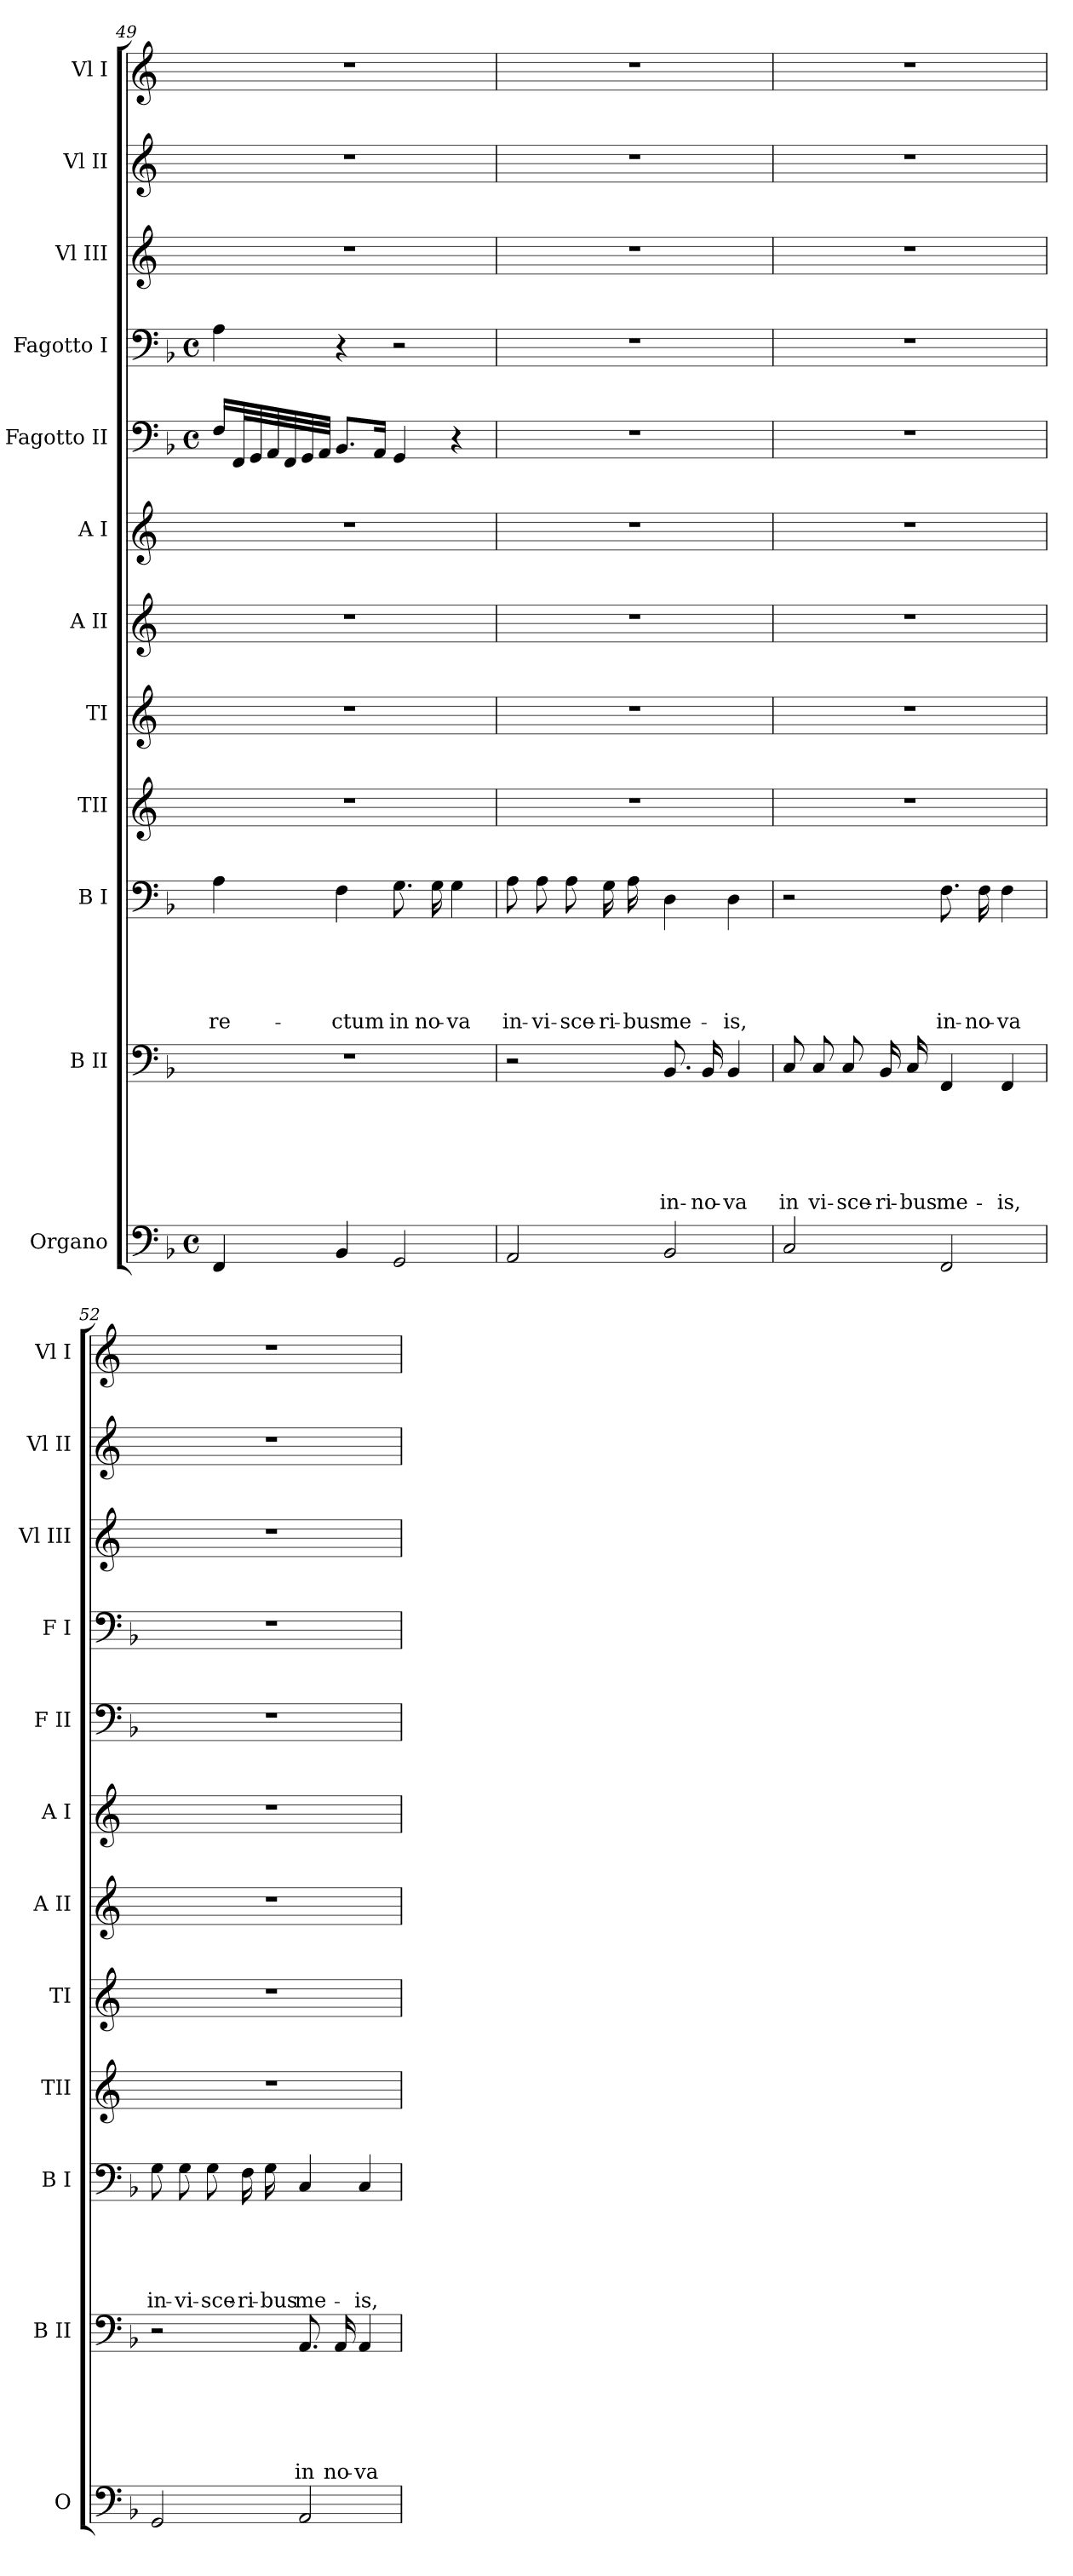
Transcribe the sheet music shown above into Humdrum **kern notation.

**kern	**kern	**text	**text	**text	**text	**text	**text	**kern	**text	**text	**text	**text	**text	**kern	**kern	**kern	**kern	**kern	**kern	**kern	**kern	**kern
*part12	*part11	*part11	*part11	*part11	*part11	*part11	*part11	*part10	*part10	*part10	*part10	*part10	*part10	*part9	*part8	*part7	*part6	*part5	*part4	*part3	*part2	*part1
*staff12	*staff11	*staff11	*staff11	*staff11	*staff11	*staff11	*staff11	*staff10	*staff10	*staff10	*staff10	*staff10	*staff10	*staff9	*staff8	*staff7	*staff6	*staff5	*staff4	*staff3	*staff2	*staff1
*I"Organo	*I"B II	*	*	*	*	*	*	*I"B I	*	*	*	*	*	*I"TII	*I"TI	*I"A II	*I"A I	*I"Fagotto II	*I"Fagotto I	*I"Vl III	*I"Vl II	*I"Vl I
*I'O	*I'B II	*	*	*	*	*	*	*I'B I	*	*	*	*	*	*I'TII	*I'TI	*I'A II	*I'A I	*I'F II	*I'F I	*I'Vl III	*I'Vl II	*I'Vl I
!!LO:PB:g=z
*clefF4	*clefF4	*	*	*	*	*	*	*clefF4	*	*	*	*	*	*clefG2	*clefG2	*clefG2	*clefG2	*clefF4	*clefF4	*clefG2	*clefG2	*clefG2
*k[b-]	*k[b-]	*	*	*	*	*	*	*k[b-]	*	*	*	*	*	*k[]	*k[]	*k[]	*k[]	*k[b-]	*k[b-]	*k[]	*k[]	*k[]
*F:	*F:	*	*	*	*	*	*	*F:	*	*	*	*	*	*C:	*C:	*C:	*C:	*F:	*F:	*C:	*C:	*C:
*M4/4	*	*	*	*	*	*	*	*	*	*	*	*	*	*	*	*	*	*M4/4	*M4/4	*	*	*
*met(c)	*	*	*	*	*	*	*	*	*	*	*	*	*	*	*	*	*	*met(c)	*met(c)	*	*	*
=49	=49	=49	=49	=49	=49	=49	=49	=49	=49	=49	=49	=49	=49	=49	=49	=49	=49	=49	=49	=49	=49	=49
!	!	!	!	!	!	!	!	!	!	!	!	!	!LO:LY:b	!	!	!	!	!	!	!	!	!
4FF/	1r	.	.	.	.	.	.	4A\	.	.	.	.	re-	1r	1r	1r	1r	16F/LL	4A\	1r	1r	1r
.	.	.	.	.	.	.	.	.	.	.	.	.	.	.	.	.	.	32FF/L	.	.	.	.
.	.	.	.	.	.	.	.	.	.	.	.	.	.	.	.	.	.	32GG/	.	.	.	.
.	.	.	.	.	.	.	.	.	.	.	.	.	.	.	.	.	.	32AA/	.	.	.	.
.	.	.	.	.	.	.	.	.	.	.	.	.	.	.	.	.	.	32FF/	.	.	.	.
.	.	.	.	.	.	.	.	.	.	.	.	.	.	.	.	.	.	32GG/	.	.	.	.
.	.	.	.	.	.	.	.	.	.	.	.	.	.	.	.	.	.	32AA/JJJ	.	.	.	.
!	!	!	!	!	!	!	!	!	!	!	!	!	!LO:LY:b	!	!	!	!	!	!	!	!	!
4BB-/	.	.	.	.	.	.	.	4F\	.	.	.	.	-ctum	.	.	.	.	8.BB-/L	4r	.	.	.
.	.	.	.	.	.	.	.	.	.	.	.	.	.	.	.	.	.	16AA/Jk	.	.	.	.
!	!	!	!	!	!	!	!	!	!	!	!	!	!LO:LY:b	!	!	!	!	!	!	!	!	!
2GG/	.	.	.	.	.	.	.	8.G\	.	.	.	.	in	.	.	.	.	4GG/	2r	.	.	.
!	!	!	!	!	!	!	!	!	!	!	!	!	!LO:LY:b	!	!	!	!	!	!	!	!	!
.	.	.	.	.	.	.	.	16G\	.	.	.	.	no-	.	.	.	.	.	.	.	.	.
!	!	!	!	!	!	!	!	!	!	!	!	!	!LO:LY:b:rj	!	!	!	!	!	!	!	!	!
.	.	.	.	.	.	.	.	4G\	.	.	.	.	-va	.	.	.	.	4r	.	.	.	.
=50	=50	=50	=50	=50	=50	=50	=50	=50	=50	=50	=50	=50	=50	=50	=50	=50	=50	=50	=50	=50	=50	=50
!	!	!	!	!	!	!	!	!	!	!	!	!	!LO:LY:b	!	!	!	!	!	!	!	!	!
2AA/	2r	.	.	.	.	.	.	8A\	.	.	.	.	in-	1r	1r	1r	1r	1r	1r	1r	1r	1r
!	!	!	!	!	!	!	!	!	!	!	!	!	!LO:LY:b	!	!	!	!	!	!	!	!	!
.	.	.	.	.	.	.	.	8A\	.	.	.	.	-vi-	.	.	.	.	.	.	.	.	.
!	!	!	!	!	!	!	!	!	!	!	!	!	!LO:LY:b	!	!	!	!	!	!	!	!	!
.	.	.	.	.	.	.	.	8A\	.	.	.	.	-sce-	.	.	.	.	.	.	.	.	.
!	!	!	!	!	!	!	!	!	!	!	!	!	!LO:LY:b	!	!	!	!	!	!	!	!	!
.	.	.	.	.	.	.	.	16G\	.	.	.	.	-ri-	.	.	.	.	.	.	.	.	.
!	!	!	!	!	!	!	!	!	!	!	!	!	!LO:LY:b:rj	!	!	!	!	!	!	!	!	!
.	.	.	.	.	.	.	.	16A\	.	.	.	.	-bus	.	.	.	.	.	.	.	.	.
!	!	!	!	!	!	!	!LO:LY:b	!	!	!	!	!	!LO:LY:b	!	!	!	!	!	!	!	!	!
2BB-/	8.BB-/	.	.	.	.	.	in-	4D\	.	.	.	.	me-	.	.	.	.	.	.	.	.	.
!	!	!	!	!	!	!	!LO:LY:b	!	!	!	!	!	!	!	!	!	!	!	!	!	!	!
.	16BB-/	.	.	.	.	.	-no-	.	.	.	.	.	.	.	.	.	.	.	.	.	.	.
!	!	!	!	!	!	!	!LO:LY:b:rj	!	!	!	!	!	!LO:LY:b	!	!	!	!	!	!	!	!	!
.	4BB-/	.	.	.	.	.	-va	4D\	.	.	.	.	-is,	.	.	.	.	.	.	.	.	.
=51	=51	=51	=51	=51	=51	=51	=51	=51	=51	=51	=51	=51	=51	=51	=51	=51	=51	=51	=51	=51	=51	=51
!	!	!	!	!	!	!	!LO:LY:b	!	!	!	!	!	!	!	!	!	!	!	!	!	!	!
2C/	8C/	.	.	.	.	.	in	2r	.	.	.	.	.	1r	1r	1r	1r	1r	1r	1r	1r	1r
!	!	!	!	!	!	!	!LO:LY:b	!	!	!	!	!	!	!	!	!	!	!	!	!	!	!
.	8C/	.	.	.	.	.	vi-	.	.	.	.	.	.	.	.	.	.	.	.	.	.	.
!	!	!	!	!	!	!	!LO:LY:b	!	!	!	!	!	!	!	!	!	!	!	!	!	!	!
.	8C/	.	.	.	.	.	-sce-	.	.	.	.	.	.	.	.	.	.	.	.	.	.	.
!	!	!	!	!	!	!	!LO:LY:b	!	!	!	!	!	!	!	!	!	!	!	!	!	!	!
.	16BB-/	.	.	.	.	.	-ri-	.	.	.	.	.	.	.	.	.	.	.	.	.	.	.
!	!	!	!	!	!	!	!LO:LY:b:rj	!	!	!	!	!	!	!	!	!	!	!	!	!	!	!
.	16C/	.	.	.	.	.	-bus	.	.	.	.	.	.	.	.	.	.	.	.	.	.	.
!	!	!	!	!	!	!	!LO:LY:b	!	!	!	!	!	!LO:LY:b	!	!	!	!	!	!	!	!	!
2FF/	4FF/	.	.	.	.	.	me-	8.F\	.	.	.	.	in-	.	.	.	.	.	.	.	.	.
!	!	!	!	!	!	!	!	!	!	!	!	!	!LO:LY:b	!	!	!	!	!	!	!	!	!
.	.	.	.	.	.	.	.	16F\	.	.	.	.	-no-	.	.	.	.	.	.	.	.	.
!	!	!	!	!	!	!	!LO:LY:b	!	!	!	!	!	!LO:LY:b:rj	!	!	!	!	!	!	!	!	!
.	4FF/	.	.	.	.	.	-is,	4F\	.	.	.	.	-va	.	.	.	.	.	.	.	.	.
=52	=52	=52	=52	=52	=52	=52	=52	=52	=52	=52	=52	=52	=52	=52	=52	=52	=52	=52	=52	=52	=52	=52
!	!	!	!	!	!	!	!	!	!	!	!	!	!LO:LY:b	!	!	!	!	!	!	!	!	!
2GG/	2r	.	.	.	.	.	.	8G\	.	.	.	.	in-	1r	1r	1r	1r	1r	1r	1r	1r	1r
!	!	!	!	!	!	!	!	!	!	!	!	!	!LO:LY:b	!	!	!	!	!	!	!	!	!
.	.	.	.	.	.	.	.	8G\	.	.	.	.	-vi-	.	.	.	.	.	.	.	.	.
!	!	!	!	!	!	!	!	!	!	!	!	!	!LO:LY:b	!	!	!	!	!	!	!	!	!
.	.	.	.	.	.	.	.	8G\	.	.	.	.	-sce-	.	.	.	.	.	.	.	.	.
!	!	!	!	!	!	!	!	!	!	!	!	!	!LO:LY:b	!	!	!	!	!	!	!	!	!
.	.	.	.	.	.	.	.	16F\	.	.	.	.	-ri-	.	.	.	.	.	.	.	.	.
!	!	!	!	!	!	!	!	!	!	!	!	!	!LO:LY:b:rj	!	!	!	!	!	!	!	!	!
.	.	.	.	.	.	.	.	16G\	.	.	.	.	-bus	.	.	.	.	.	.	.	.	.
!	!	!	!	!	!	!	!LO:LY:b	!	!	!	!	!	!LO:LY:b	!	!	!	!	!	!	!	!	!
2AA/	8.AA/	.	.	.	.	.	in	4C/	.	.	.	.	me-	.	.	.	.	.	.	.	.	.
!	!	!	!	!	!	!	!LO:LY:b	!	!	!	!	!	!	!	!	!	!	!	!	!	!	!
.	16AA/	.	.	.	.	.	no-	.	.	.	.	.	.	.	.	.	.	.	.	.	.	.
!	!	!	!	!	!	!	!LO:LY:b	!	!	!	!	!	!LO:LY:b	!	!	!	!	!	!	!	!	!
.	4AA/	.	.	.	.	.	-va	4C/	.	.	.	.	-is,	.	.	.	.	.	.	.	.	.
=	=	=	=	=	=	=	=	=	=	=	=	=	=	=	=	=	=	=	=	=	=	=
*-	*-	*-	*-	*-	*-	*-	*-	*-	*-	*-	*-	*-	*-	*-	*-	*-	*-	*-	*-	*-	*-	*-
